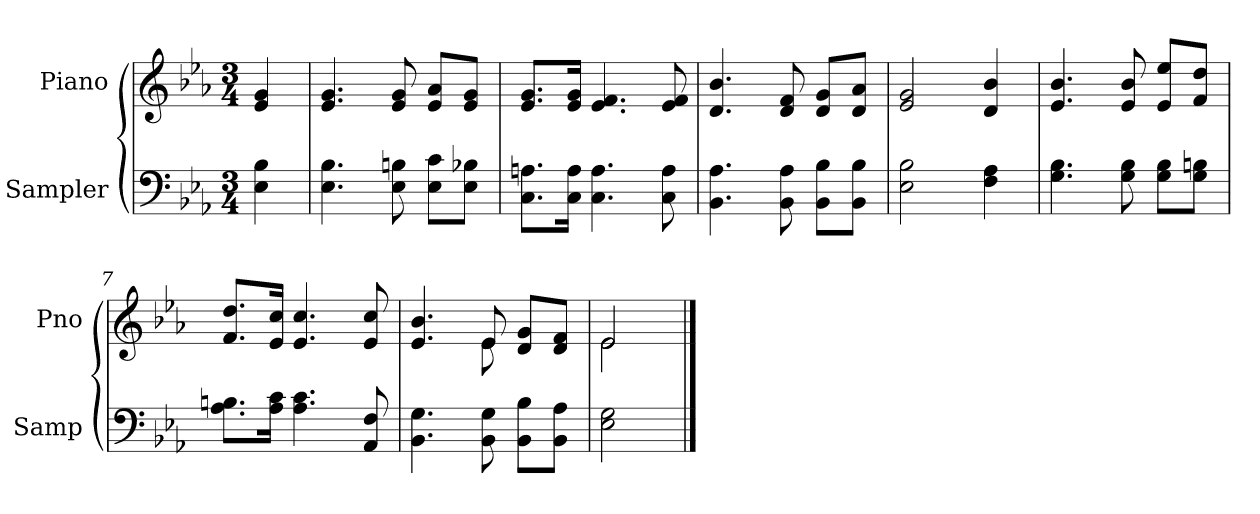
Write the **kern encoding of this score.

**kern	**kern
*part2	*part1
*staff2	*staff1
*I"Sampler	*I"Piano
*I'Samp	*I'Pno
*clefF4	*clefG2
*k[b-e-a-]	*k[b-e-a-]
*E-:	*E-:
*M3/4	*M3/4
=1	=1
4E-\ 4B-\	4e-/ 4g/
=2	=2
4.E-\ 4.B-\	4.e-/ 4.g/
8E-\ 8Bn\	8e-/ 8g/
8E-\ 8c\L	8e-/ 8a-/L
8E-\ 8B-X\J	8e-/ 8g/J
=3	=3
8.C\ 8.An\L	8.e-/ 8.g/L
16C\ 16A\Jk	16e-/ 16g/Jk
4.C 4.A	4.e-/ 4.f/
8C\ 8A\	8e-/ 8f/
=4	=4
4.BB-\ 4.A-\	4.d/ 4.b-/
8BB-\ 8A-\	8d/ 8f/
8BB-\ 8B-\L	8d/ 8g/L
8BB-\ 8B-\J	8d/ 8a-/J
=5	=5
2E-\ 2B-\	2e-/ 2g/
4F\ 4A-\	4d/ 4b-/
=6	=6
4.G\ 4.B-\	4.e-/ 4.b-/
8G\ 8B-\	8e-/ 8b-/
8G\ 8B-\L	8e-/ 8ee-/L
8G\ 8Bn\J	8f/ 8dd/J
=7	=7
8.A-\ 8.Bn\L	8.f/ 8.dd/L
16A-\ 16c\Jk	16e-/ 16cc/Jk
4.A-\ 4.c\	4.e-/ 4.cc/
8AA-/ 8F/	8e-/ 8cc/
=8	=8
*	*^
4.BB-\ 4.G\	4.e-/ 4.b-/	4.ryy
8BB-\ 8G\	8e-/	8e-
8BB-\ 8B-\L	8d/ 8g/L	4ryy
8BB-\ 8A-\J	8d/ 8f/J	.
=9	=9	=9
2E-\ 2G\	2e-/	2e-
*	*v	*v
==	==
*-	*-
